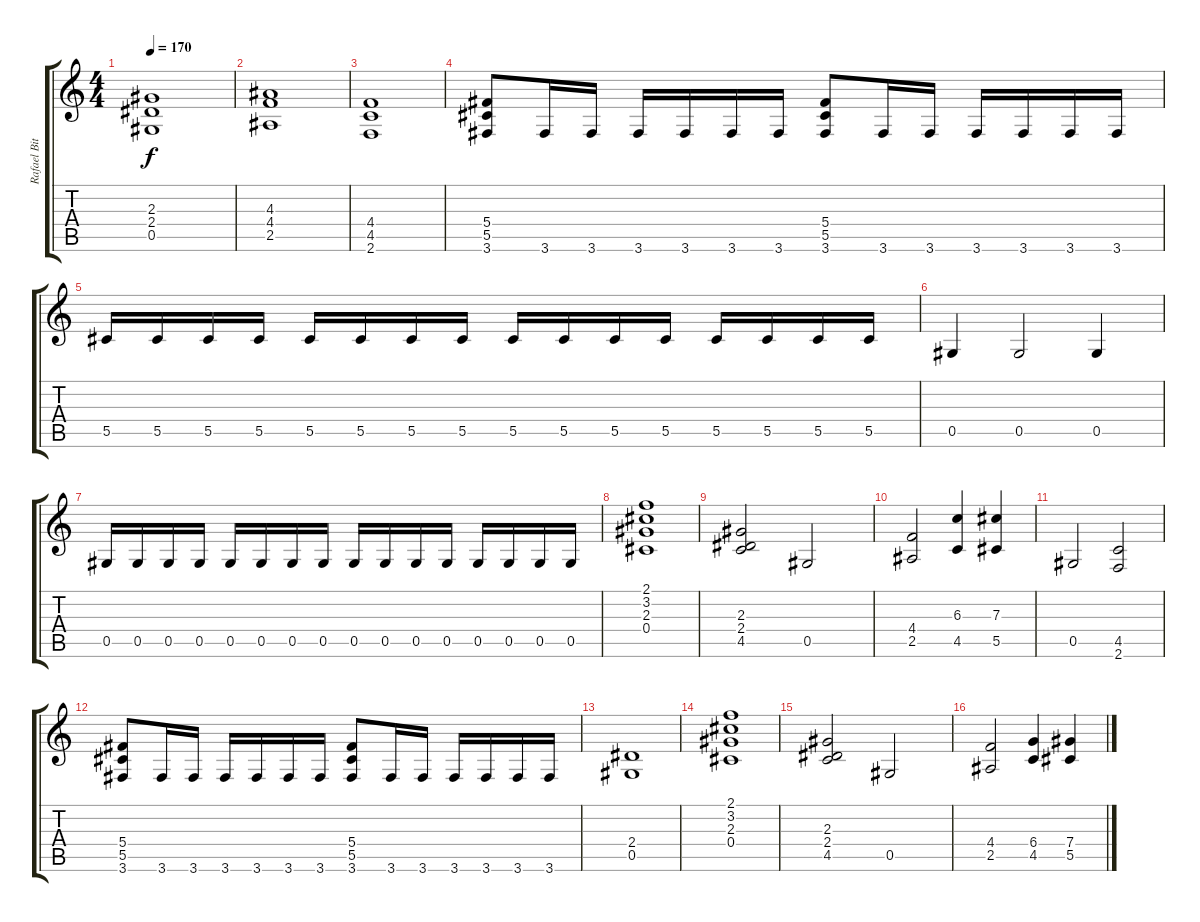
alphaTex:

\track ("Rafael Bittencourt" "Rafael Bit") {instrument distortionguitar}
\staff {score tabs}
\tuning (Eb4 Bb3 Gb3 Db3 Ab2 Eb2) {hide}
\ts (4 4)
\tempo 170
\clef g2
\ks c
(2.3 2.4 0.5).1{dy f} |
(4.3 4.4 2.5).1 |
(4.4 4.5 2.6).1 |
(5.4 5.5 3.6).8 3.6.16 3.6.16 3.6.16 3.6.16 3.6.16 3.6.16 (5.4 5.5 3.6).8 3.6.16 3.6.16 3.6.16 3.6.16 3.6.16 3.6.16 |
5.5.16 5.5.16 5.5.16 5.5.16 5.5.16 5.5.16 5.5.16 5.5.16 5.5.16 5.5.16 5.5.16 5.5.16 5.5.16 5.5.16 5.5.16 5.5.16 |
0.5.4 0.5.2 0.5.4 |
0.5.16 0.5.16 0.5.16 0.5.16 0.5.16 0.5.16 0.5.16 0.5.16 0.5.16 0.5.16 0.5.16 0.5.16 0.5.16 0.5.16 0.5.16 0.5.16 |
(2.1 3.2 2.3 0.4).1 |
(2.3 2.4 4.5).2 0.5.2 |
(4.4 2.5).2 (6.3 4.5).4 (7.3 5.5).4 |
0.5.2 (4.5 2.6).2 |
(5.4 5.5 3.6).8 3.6.16 3.6.16 3.6.16 3.6.16 3.6.16 3.6.16 (5.4 5.5 3.6).8 3.6.16 3.6.16 3.6.16 3.6.16 3.6.16 3.6.16 |
(2.4 0.5).1 |
(2.1 3.2 2.3 0.4).1 |
(2.3 2.4 4.5).2 0.5.2 |
(4.4 2.5).2 (6.4 4.5).4 (7.4 5.5).4
